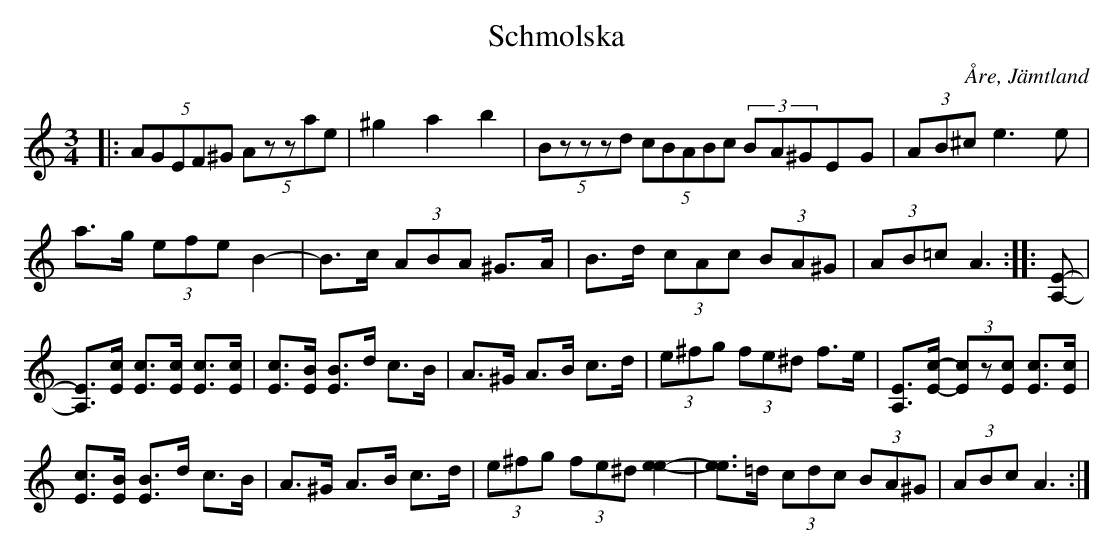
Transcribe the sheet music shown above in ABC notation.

X:1
T:Schmolska
O:Åre, Jämtland
M:3/4
L:1/8
K:Am
|: (5:2AGEF^G (5:2Azzae | ^g2 a2 b2 | (5:2Bzzzd (5:2cBABc (3BA^GEG | (3AB^c e3 e |
a>g (3efe B2- | B>c (3ABA ^G>A | B>d (3cAc (3BA^G | (3AB=c A3 :: [E-A,-] |
[EA,]>[cE] [cE]>[cE] [cE]>[cE] | [cE]>[BE] [BE]>d c>B | A>^G A>B c>d | (3e^fg (3fe^d f>e | [EA,]>[c-E-] (3[cE]z[cE] [cE]>[cE] |
[cE]>[BE] [BE]>d c>B | A>^G A>B c>d | (3e^fg (3fe^d [e2-e2-] | [ee]>=d (3cdc (3BA^G | (3ABc A3 :|]
